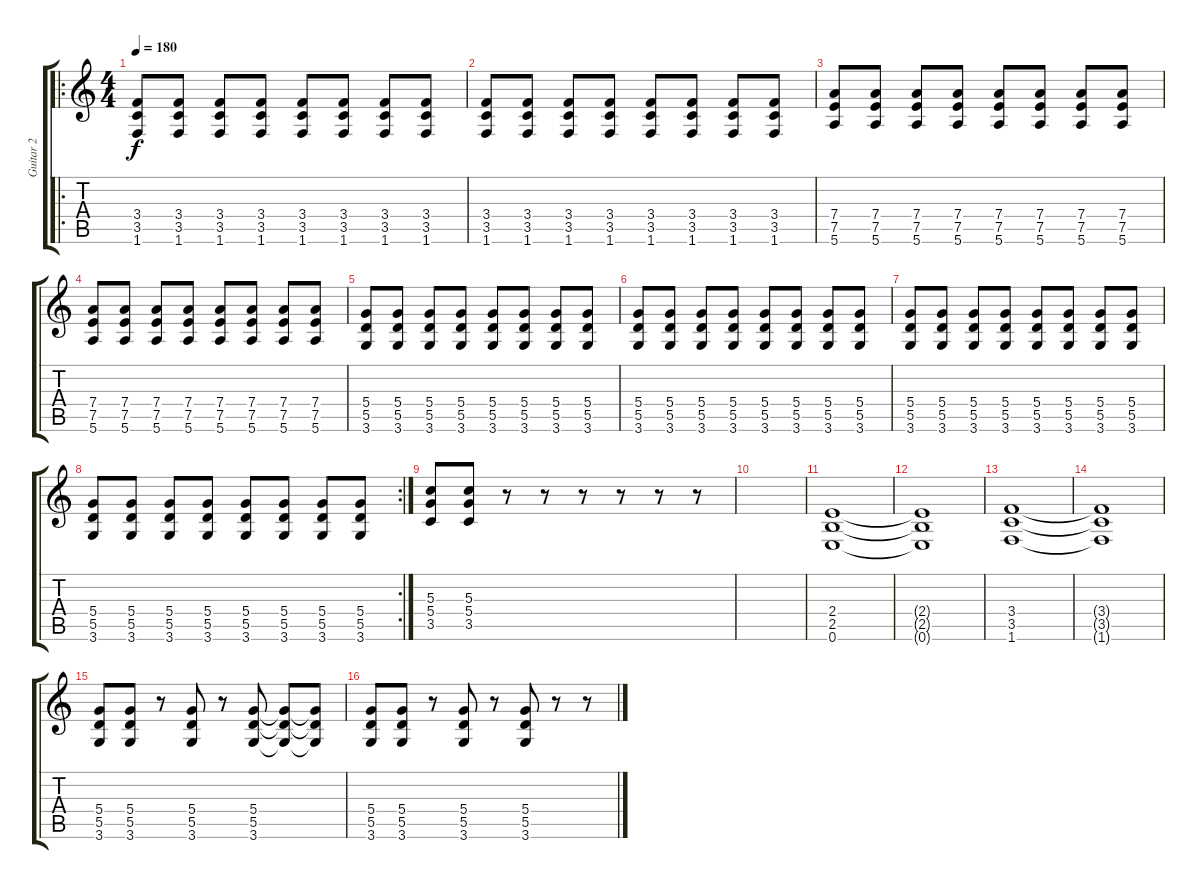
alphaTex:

\track ("Guitar 2" "Guitar 2") {instrument distortionguitar}
\staff {score tabs}
\tuning (E4 B3 G3 D3 A2 E2) {hide}
\ro
\ts (4 4)
\tempo 180
\clef g2
\ks c
(3.4 3.5 1.6).8{dy f} (3.4 3.5 1.6).8 (3.4 3.5 1.6).8 (3.4 3.5 1.6).8 (3.4 3.5 1.6).8 (3.4 3.5 1.6).8 (3.4 3.5 1.6).8 (3.4 3.5 1.6).8 |
(3.4 3.5 1.6).8 (3.4 3.5 1.6).8 (3.4 3.5 1.6).8 (3.4 3.5 1.6).8 (3.4 3.5 1.6).8 (3.4 3.5 1.6).8 (3.4 3.5 1.6).8 (3.4 3.5 1.6).8 |
(7.4 7.5 5.6).8 (7.4 7.5 5.6).8 (7.4 7.5 5.6).8 (7.4 7.5 5.6).8 (7.4 7.5 5.6).8 (7.4 7.5 5.6).8 (7.4 7.5 5.6).8 (7.4 7.5 5.6).8 |
(7.4 7.5 5.6).8 (7.4 7.5 5.6).8 (7.4 7.5 5.6).8 (7.4 7.5 5.6).8 (7.4 7.5 5.6).8 (7.4 7.5 5.6).8 (7.4 7.5 5.6).8 (7.4 7.5 5.6).8 |
(5.4 5.5 3.6).8 (5.4 5.5 3.6).8 (5.4 5.5 3.6).8 (5.4 5.5 3.6).8 (5.4 5.5 3.6).8 (5.4 5.5 3.6).8 (5.4 5.5 3.6).8 (5.4 5.5 3.6).8 |
(5.4 5.5 3.6).8 (5.4 5.5 3.6).8 (5.4 5.5 3.6).8 (5.4 5.5 3.6).8 (5.4 5.5 3.6).8 (5.4 5.5 3.6).8 (5.4 5.5 3.6).8 (5.4 5.5 3.6).8 |
(5.4 5.5 3.6).8 (5.4 5.5 3.6).8 (5.4 5.5 3.6).8 (5.4 5.5 3.6).8 (5.4 5.5 3.6).8 (5.4 5.5 3.6).8 (5.4 5.5 3.6).8 (5.4 5.5 3.6).8 |
\rc 2
(5.4 5.5 3.6).8 (5.4 5.5 3.6).8 (5.4 5.5 3.6).8 (5.4 5.5 3.6).8 (5.4 5.5 3.6).8 (5.4 5.5 3.6).8 (5.4 5.5 3.6).8 (5.4 5.5 3.6).8 |
(5.3 5.4 3.5).8 (5.3 5.4 3.5).8 r.8 r.8 r.8 r.8 r.8 r.8 |
|
(2.4 2.5 0.6).1 |
(2.4{t} 2.5{t} 0.6{t}).1 |
(3.4 3.5 1.6).1 |
(3.4{t} 3.5{t} 1.6{t}).1 |
(5.4 5.5 3.6).8 (5.4 5.5 3.6).8 r.8 (5.4 5.5 3.6).8 r.8 (5.4 5.5 3.6).8 (5.4{t} 5.5{t} 3.6{t}).8 (5.4{t} 5.5{t} 3.6{t}).8 |
(5.4 5.5 3.6).8 (5.4 5.5 3.6).8 r.8 (5.4 5.5 3.6).8 r.8 (5.4 5.5 3.6).8 r.8 r.8
